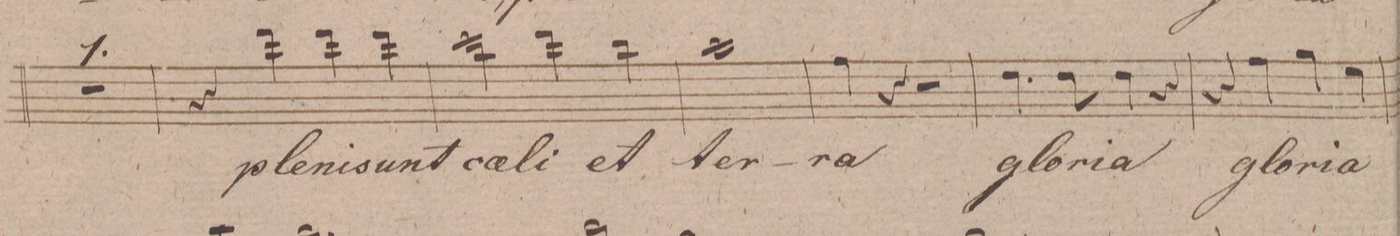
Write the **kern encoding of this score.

**kern	**text	**dynam
*I"Alto.	*	*
*clefC3	*	*
*k[f#c#g#d#]	*	*
*met(c)	*	*
*M4/4	*	*
1r	.	.
=33	=33	=33
4r	.	.
4ee\	ple-	.
4ee\	-ni	.
4ee\	sunt	.
=34	=34	=34
2dd#\	coe-	.
4ee\	-li	.
4cc#\	et	.
=35	=35	=35
1b\	ter-	.
=36	=36	=36
4g#\	-ra	.
4r	.	.
2r	.	.
=37	=37	=37
4.e\	glo-	.
8e\	-ri-	.
4e\	-a,	.
4r	.	.
=38	=38	=38
4r	.	.
4g#\	glo-	.
4a\	-ri-	.
4f#\	-a	.
=39	=39	=39
*-	*-	*-
